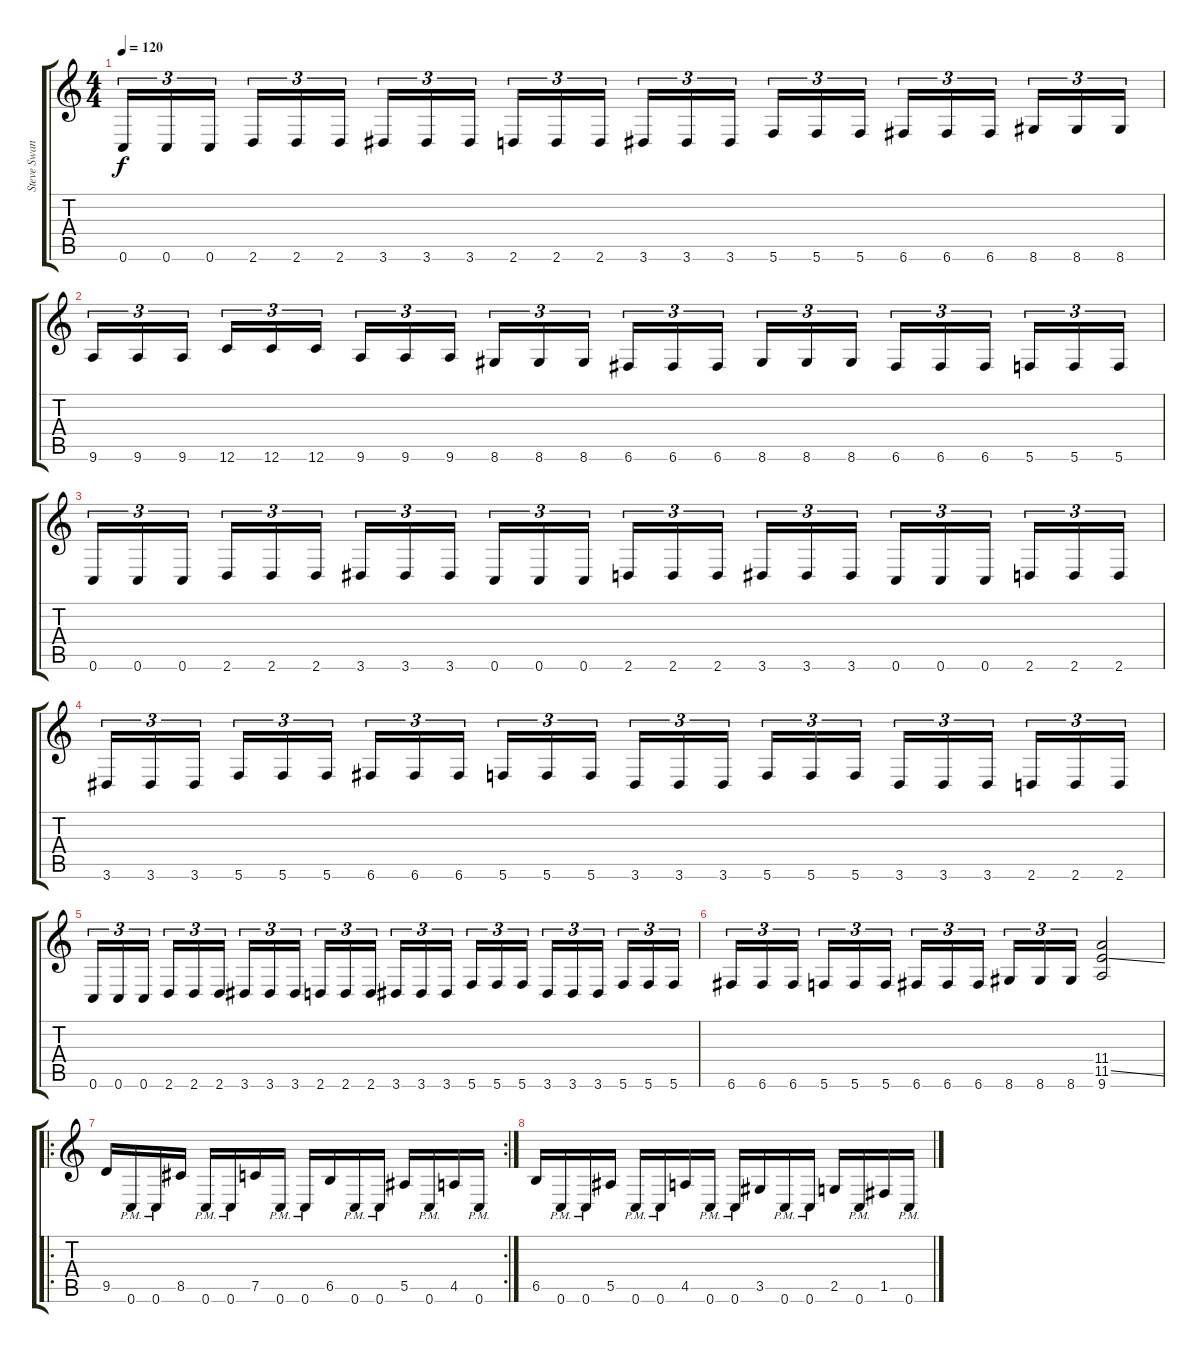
\track ("Steve Swanson" "Steve Swan") {instrument distortionguitar}
\staff {score tabs}
\tuning (C4 G3 Eb3 Bb2 F2 C2) {hide}
\ts (4 4)
\tempo 120
\clef g2
\ks c
0.6.16{tu (3 2) dy f} 0.6.16{tu (3 2)} 0.6.16{tu (3 2)} 2.6.16{tu (3 2)} 2.6.16{tu (3 2)} 2.6.16{tu (3 2)} 3.6.16{tu (3 2)} 3.6.16{tu (3 2)} 3.6.16{tu (3 2)} 2.6.16{tu (3 2)} 2.6.16{tu (3 2)} 2.6.16{tu (3 2)} 3.6.16{tu (3 2)} 3.6.16{tu (3 2)} 3.6.16{tu (3 2)} 5.6.16{tu (3 2)} 5.6.16{tu (3 2)} 5.6.16{tu (3 2)} 6.6.16{tu (3 2)} 6.6.16{tu (3 2)} 6.6.16{tu (3 2)} 8.6.16{tu (3 2)} 8.6.16{tu (3 2)} 8.6.16{tu (3 2)} |
9.6.16{tu (3 2)} 9.6.16{tu (3 2)} 9.6.16{tu (3 2)} 12.6.16{tu (3 2)} 12.6.16{tu (3 2)} 12.6.16{tu (3 2)} 9.6.16{tu (3 2)} 9.6.16{tu (3 2)} 9.6.16{tu (3 2)} 8.6.16{tu (3 2)} 8.6.16{tu (3 2)} 8.6.16{tu (3 2)} 6.6.16{tu (3 2)} 6.6.16{tu (3 2)} 6.6.16{tu (3 2)} 8.6.16{tu (3 2)} 8.6.16{tu (3 2)} 8.6.16{tu (3 2)} 6.6.16{tu (3 2)} 6.6.16{tu (3 2)} 6.6.16{tu (3 2)} 5.6.16{tu (3 2)} 5.6.16{tu (3 2)} 5.6.16{tu (3 2)} |
0.6.16{tu (3 2)} 0.6.16{tu (3 2)} 0.6.16{tu (3 2)} 2.6.16{tu (3 2)} 2.6.16{tu (3 2)} 2.6.16{tu (3 2)} 3.6.16{tu (3 2)} 3.6.16{tu (3 2)} 3.6.16{tu (3 2)} 0.6.16{tu (3 2)} 0.6.16{tu (3 2)} 0.6.16{tu (3 2)} 2.6.16{tu (3 2)} 2.6.16{tu (3 2)} 2.6.16{tu (3 2)} 3.6.16{tu (3 2)} 3.6.16{tu (3 2)} 3.6.16{tu (3 2)} 0.6.16{tu (3 2)} 0.6.16{tu (3 2)} 0.6.16{tu (3 2)} 2.6.16{tu (3 2)} 2.6.16{tu (3 2)} 2.6.16{tu (3 2)} |
3.6.16{tu (3 2)} 3.6.16{tu (3 2)} 3.6.16{tu (3 2)} 5.6.16{tu (3 2)} 5.6.16{tu (3 2)} 5.6.16{tu (3 2)} 6.6.16{tu (3 2)} 6.6.16{tu (3 2)} 6.6.16{tu (3 2)} 5.6.16{tu (3 2)} 5.6.16{tu (3 2)} 5.6.16{tu (3 2)} 3.6.16{tu (3 2)} 3.6.16{tu (3 2)} 3.6.16{tu (3 2)} 5.6.16{tu (3 2)} 5.6.16{tu (3 2)} 5.6.16{tu (3 2)} 3.6.16{tu (3 2)} 3.6.16{tu (3 2)} 3.6.16{tu (3 2)} 2.6.16{tu (3 2)} 2.6.16{tu (3 2)} 2.6.16{tu (3 2)} |
0.6.16{tu (3 2)} 0.6.16{tu (3 2)} 0.6.16{tu (3 2)} 2.6.16{tu (3 2)} 2.6.16{tu (3 2)} 2.6.16{tu (3 2)} 3.6.16{tu (3 2)} 3.6.16{tu (3 2)} 3.6.16{tu (3 2)} 2.6.16{tu (3 2)} 2.6.16{tu (3 2)} 2.6.16{tu (3 2)} 3.6.16{tu (3 2)} 3.6.16{tu (3 2)} 3.6.16{tu (3 2)} 5.6.16{tu (3 2)} 5.6.16{tu (3 2)} 5.6.16{tu (3 2)} 3.6.16{tu (3 2)} 3.6.16{tu (3 2)} 3.6.16{tu (3 2)} 5.6.16{tu (3 2)} 5.6.16{tu (3 2)} 5.6.16{tu (3 2)} |
6.6.16{tu (3 2)} 6.6.16{tu (3 2)} 6.6.16{tu (3 2)} 5.6.16{tu (3 2)} 5.6.16{tu (3 2)} 5.6.16{tu (3 2)} 6.6.16{tu (3 2)} 6.6.16{tu (3 2)} 6.6.16{tu (3 2)} 8.6.16{tu (3 2)} 8.6.16{tu (3 2)} 8.6.16{tu (3 2)} (11.4 11.5{ss} 9.6).2 |
\ro
\rc 2
9.5.16 0.6{pm}.16 0.6{pm}.16 8.5.16 0.6{pm}.16 0.6{pm}.16 7.5.16 0.6{pm}.16 0.6{pm}.16 6.5.16 0.6{pm}.16 0.6{pm}.16 5.5.16 0.6{pm}.16 4.5.16 0.6{pm}.16 |
6.5.16 0.6{pm}.16 0.6{pm}.16 5.5.16 0.6{pm}.16 0.6{pm}.16 4.5.16 0.6{pm}.16 0.6{pm}.16 3.5.16 0.6{pm}.16 0.6{pm}.16 2.5.16 0.6{pm}.16 1.5.16 0.6{pm}.16
